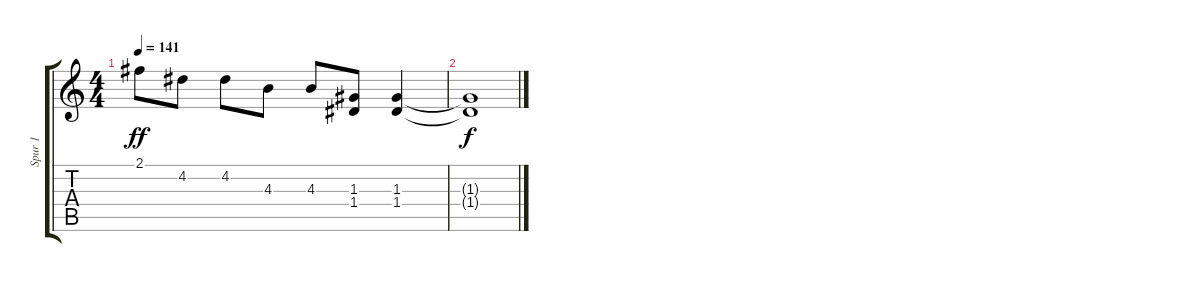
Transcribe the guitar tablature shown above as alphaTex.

\track ("Spur 1" "Spur 1") {instrument electricguitarclean}
\staff {score tabs}
\tuning (E4 B3 G3 D3 A2 E2) {hide}
\ts (4 4)
\tempo 141
\clef g2
\ks c
2.1.8{dy ff} 4.2.8 4.2.8 4.3.8 4.3.8 (1.3 1.4).8 (1.3 1.4).4 |
(1.3{t} 1.4{t}).1{dy f}
